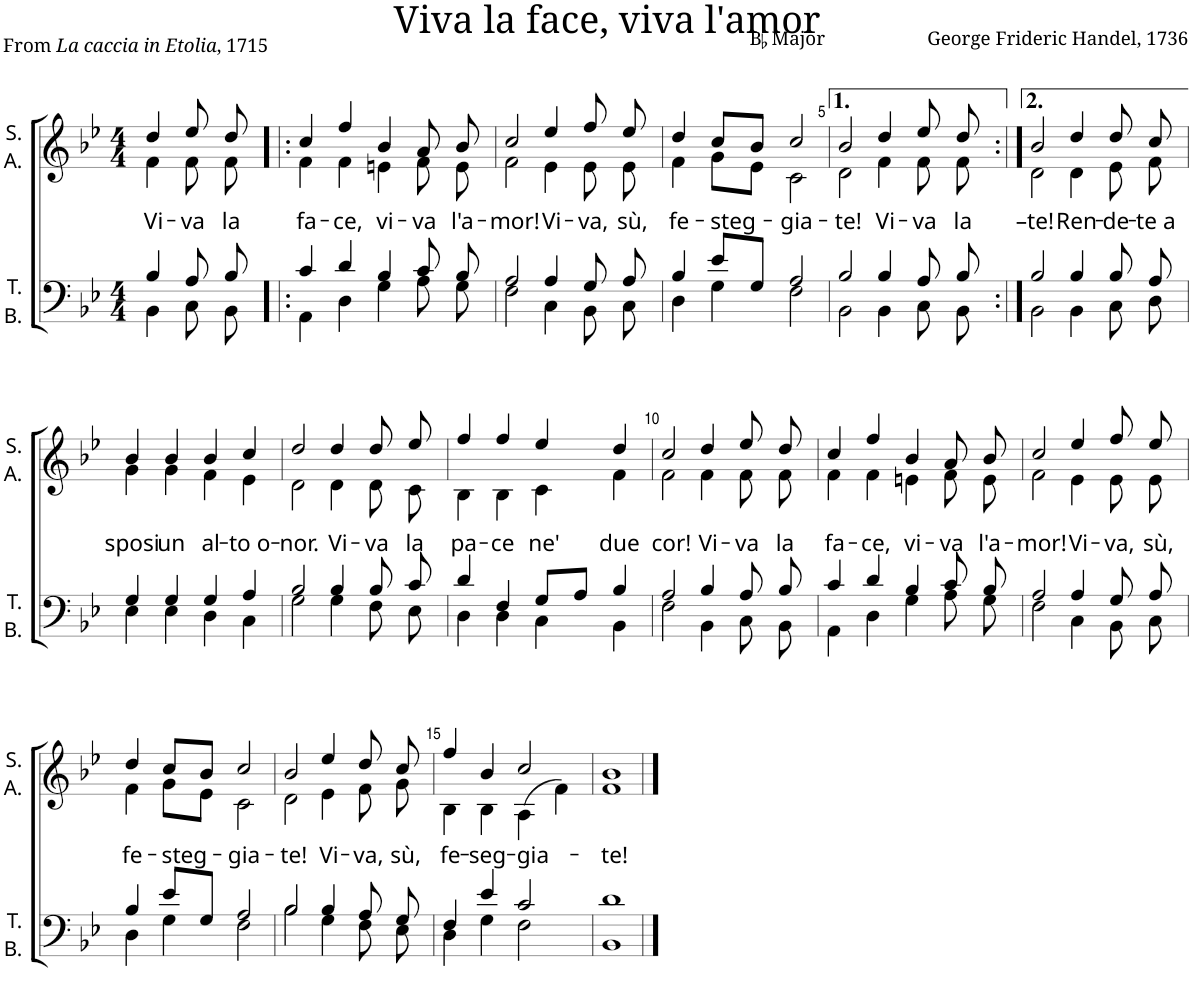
**kern	**kern	**text
*part2	*part1	*part1
*staff2	*staff1	*staff1
*I"T. B.	*I"S. A.	*
*I'T. B.	*I'S. A.	*
*clefF4	*clefG2	*
*k[b-e-]	*k[b-e-]	*
*M4/4	*M4/4	*
=1	=1	=1
*^	*^	*
!	!	!	!	!LO:LY:b
4B-/	4BB-\	4dd/	4f\	Vi-
!	!	!	!	!LO:LY:b
8A/	8C\	8ee-/	8f\	-va
!	!	!	!	!LO:LY:b
8B-/	8BB-\	8dd/	8f\	la
=2!|:	=2!|:	=2!|:	=2!|:	=2!|:
!	!	!	!	!LO:LY:b
4c/	4AA\	4cc/	4f\	fa-
!	!	!	!	!LO:LY:b
4d/	4D\	4ff/	4f\	-ce,
!	!	!	!	!LO:LY:b
4B-/	4G\	4b-/	4en\	vi-
!	!	!	!	!LO:LY:b
8c/	8A\	8a/	8f\	-va
!	!	!	!	!LO:LY:b
8B-/	8G\	8b-/	8e\	l'a-
=3	=3	=3	=3	=3
!	!	!	!	!LO:LY:b
2A/	2F\	2cc/	2f\	-mor!
!	!	!	!	!LO:LY:b
4A/	4C\	4ee-/	4e-\	Vi-
!	!	!	!	!LO:LY:b
8G/	8BB-\	8ff/	8e-\	-va,
!	!	!	!	!LO:LY:b
8A/	8C\	8ee-/	8e-\	sù,
=4	=4	=4	=4	=4
!	!	!	!	!LO:LY:b
4B-/	4D\	4dd/	4f\	fe-
!	!	!	!	!LO:LY:b
8e-/L	4G\	8cc/L	8g\L	-steg-
8G/J	.	8b-/J	8e-\J	.
!	!	!	!	!LO:LY:b
2A/	2F\	2cc/	2c\	-gia-
=5	=5	=5	=5	=5
!	!	!	!	!LO:LY:b
2B-/	2BB-\	2b-/	2d\	-te!
!	!	!	!	!LO:LY:b
4B-/	4BB-\	4dd/	4f\	Vi-
!	!	!	!	!LO:LY:b
8A/	8C\	8ee-/	8f\	-va
!	!	!	!	!LO:LY:b
8B-/	8BB-\	8dd/	8f\	la
=6:|!	=6:|!	=6:|!	=6:|!	=6:|!
!	!	!	!	!LO:LY:b
2B-/	2BB-\	2b-/	2d\	–te!
!	!	!	!	!LO:LY:b
4B-/	4BB-\	4dd/	4d\	Ren-
!	!	!	!	!LO:LY:b
8B-/	8C\	8dd/	8e-\	-de-
!	!	!	!	!LO:LY:b
8A/	8D\	8cc/	8f\	-te a
!!LO:LB:g=z	!!
=7	=7	=7	=7	=7
!	!	!	!	!LO:LY:b
4G/	4E-\	4b-/	4g\	sposi
!	!	!	!	!LO:LY:b
4G/	4E-\	4b-/	4g\	un
!	!	!	!	!LO:LY:b
4G/	4D\	4b-/	4f\	al-
!	!	!	!	!LO:LY:b
4A/	4C\	4cc/	4e-\	-to o-
=8	=8	=8	=8	=8
!	!	!	!	!LO:LY:b
2B-/	2G\	2dd/	2d\	-nor.
!	!	!	!	!LO:LY:b
4B-/	4G\	4dd/	4d\	Vi-
!	!	!	!	!LO:LY:b
8B-/	8F\	8dd/	8d\	-va
!	!	!	!	!LO:LY:b
8c/	8E-\	8ee-/	8c\	la
=9	=9	=9	=9	=9
!	!	!	!	!LO:LY:b
4d/	4D\	4ff/	4B-\	pa-
!	!	!	!	!LO:LY:b
4F/	4D\	4ff/	4B-\	-ce
!	!	!	!	!LO:LY:b
8G/L	4C\	4ee-/	4c\	ne'
8A/J	.	.	.	.
!	!	!	!	!LO:LY:b
4B-/	4BB-\	4dd/	4f\	due
=10	=10	=10	=10	=10
!	!	!	!	!LO:LY:b
2A/	2F\	2cc/	2f\	cor!
!	!	!	!	!LO:LY:b
4B-/	4BB-\	4dd/	4f\	Vi-
!	!	!	!	!LO:LY:b
8A/	8C\	8ee-/	8f\	-va
!	!	!	!	!LO:LY:b
8B-/	8BB-\	8dd/	8f\	la
=11	=11	=11	=11	=11
!	!	!	!	!LO:LY:b
4c/	4AA\	4cc/	4f\	fa-
!	!	!	!	!LO:LY:b
4d/	4D\	4ff/	4f\	-ce,
!	!	!	!	!LO:LY:b
4B-/	4G\	4b-/	4en\	vi-
!	!	!	!	!LO:LY:b
8c/	8A\	8a/	8f\	-va
!	!	!	!	!LO:LY:b
8B-/	8G\	8b-/	8e\	l'a-
=12	=12	=12	=12	=12
!	!	!	!	!LO:LY:b
2A/	2F\	2cc/	2f\	-mor!
!	!	!	!	!LO:LY:b
4A/	4C\	4ee-/	4e-\	Vi-
!	!	!	!	!LO:LY:b
8G/	8BB-\	8ff/	8e-\	-va,
!	!	!	!	!LO:LY:b
8A/	8C\	8ee-/	8e-\	sù,
!!LO:LB:g=z	!!
=13	=13	=13	=13	=13
!	!	!	!	!LO:LY:b
4B-/	4D\	4dd/	4f\	fe-
!	!	!	!	!LO:LY:b
8e-/L	4G\	8cc/L	8g\L	-steg-
8G/J	.	8b-/J	8e-\J	.
!	!	!	!	!LO:LY:b
2A/	2F\	2cc/	2c\	-gia-
=14	=14	=14	=14	=14
!	!	!	!	!LO:LY:b
2B-/	2B-\	2b-/	2d\	-te!
!	!	!	!	!LO:LY:b
4B-/	4G\	4ee-/	4e-\	Vi-
!	!	!	!	!LO:LY:b
8A/	8F\	8dd/	8f\	-va,
!	!	!	!	!LO:LY:b
8G/	8E-\	8cc/	8g\	sù,
=15	=15	=15	=15	=15
!	!	!	!	!LO:LY:b
4F/	4D\	4ff/	4B-\	fe-
!	!	!	!	!LO:LY:b
4e-/	4G\	4b-/	4B-\	-seg-
!	!	!	!	!LO:LY:b
2c/	2F\	2cc/	(>4A\	-gia-
.	.	.	4f\)	.
=16	=16	=16	=16	=16
!	!	!	!	!LO:LY:b
1d	1BB-	1b-	1f	-te!
*v	*v	*	*	*
*	*v	*v	*
==	==	==
*-	*-	*-
